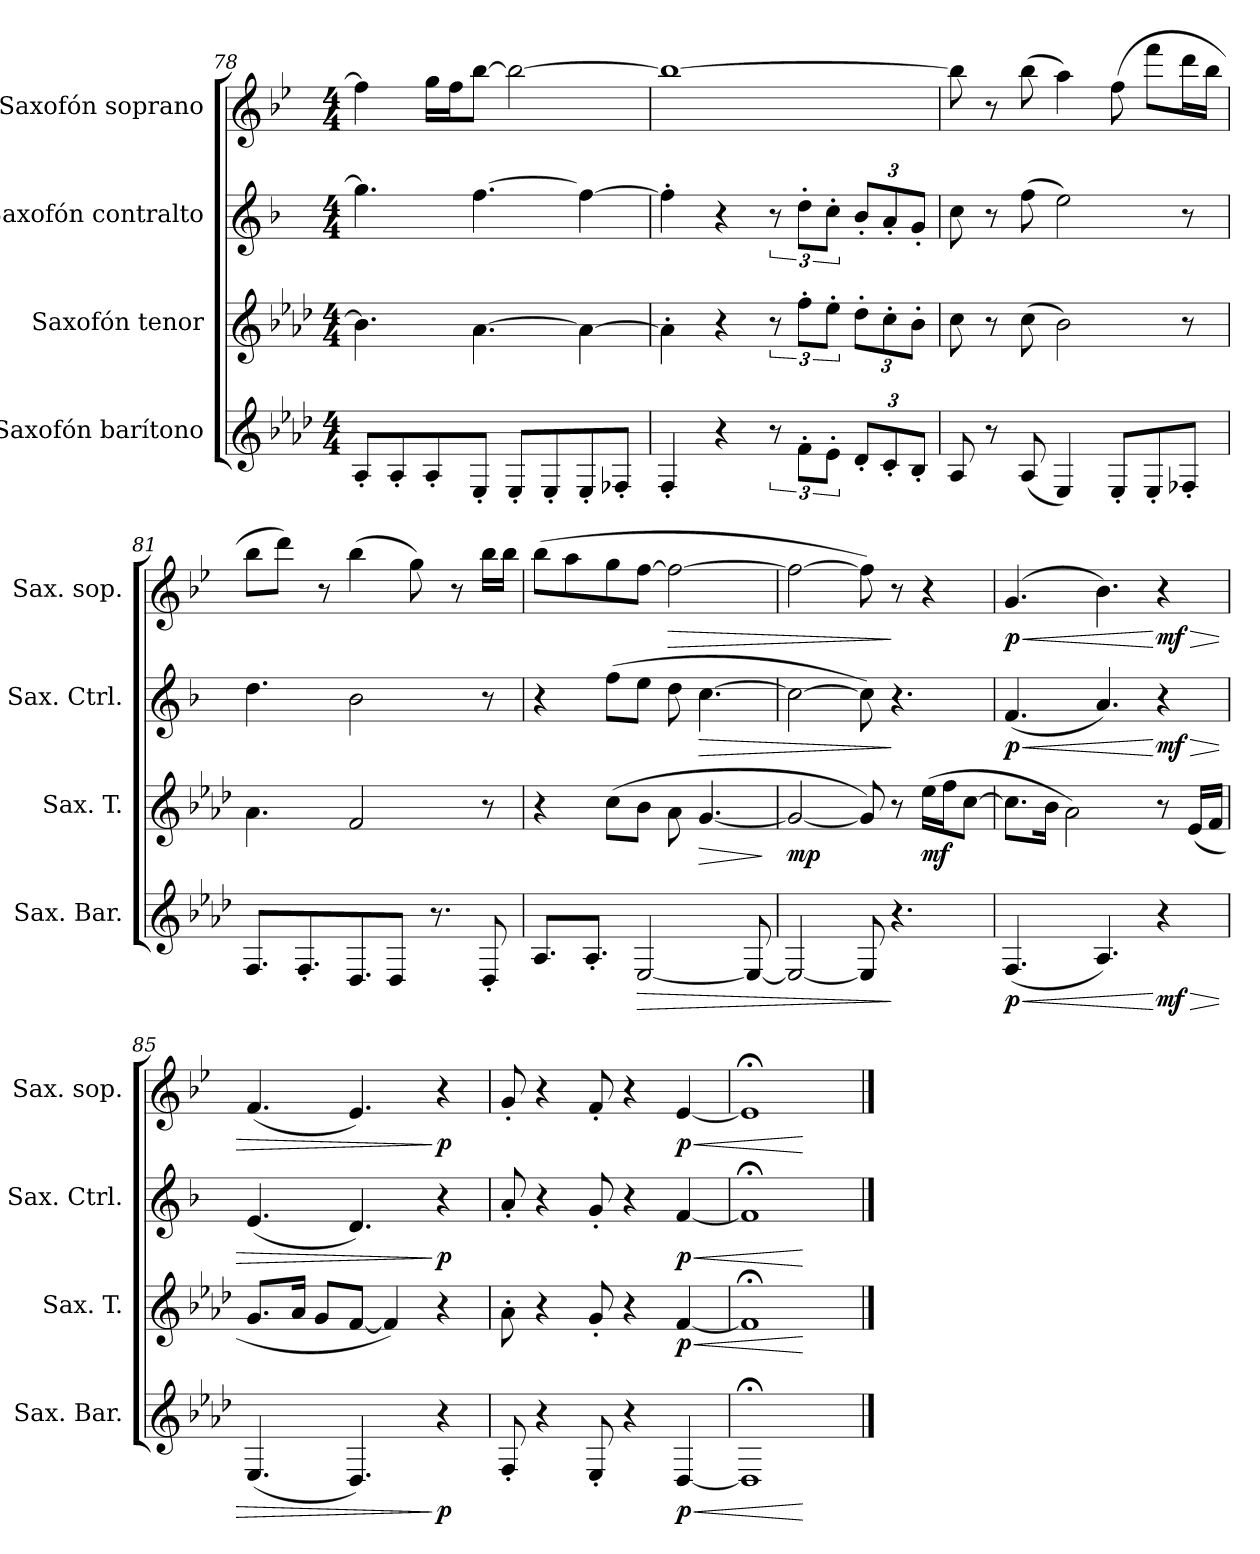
**kern	**dynam	**kern	**dynam	**kern	**dynam	**kern	**dynam
*part4	*part4	*part3	*part3	*part2	*part2	*part1	*part1
*staff4	*staff4	*staff3	*staff3	*staff2	*staff2	*staff1	*staff1
*I"Saxofón barítono	*	*I"Saxofón tenor	*	*I"Saxofón contralto	*	*I"Saxofón soprano	*
*I'Sax. Bar.	*	*I'Sax. T.	*	*I'Sax. Ctrl.	*	*I'Sax. sop.	*
!!LO:PB:g=z
*clefG2	*	*clefG2	*	*clefG2	*	*clefG2	*
*ITrd12c21	*	*ITrd8c14	*	*ITrd5c9	*	*ITrd1c2	*
*k[b-e-a-d-]	*	*k[b-e-a-d-]	*	*k[b-e-a-d-]	*	*k[b-e-a-d-]	*
*M4/4	*	*M4/4	*	*M4/4	*	*M4/4	*
=78	=78	=78	=78	=78	=78	=78	=78
8AA-'/L	.	4.B-\]	.	4.b-\]	.	4ee-\]	.
8AA-'/	.	.	.	.	.	.	.
8AA-'/	.	.	.	.	.	16ff\LL	.
.	.	.	.	.	.	16ee-\J	.
8EE-'/J	.	[4.A-\	.	[4.a-\	.	[8aa-\J	.
8EE-'/L	.	.	.	.	.	2aa-\_	.
8EE-'/	.	.	.	.	.	.	.
8EE-'/	.	4A-\_	.	4a-\_	.	.	.
8FF-X'/J	.	.	.	.	.	.	.
=79	=79	=79	=79	=79	=79	=79	=79
4FF'/	.	4A-'\]	.	4a-'\]	.	1aa-_	.
4r	.	4r	.	4r	.	.	.
12r	.	12r	.	12r	.	.	.
12F'\L	.	12f'\L	.	12f'\L	.	.	.
12E-'\J	.	12e-'\J	.	12e-'\J	.	.	.
*Xbrackettup	*	*Xbrackettup	*	*Xbrackettup	*	*	*
12D-'/L	.	12d-'\L	.	12d-'/L	.	.	.
12C'/	.	12c'\	.	12c'/	.	.	.
12BB-'/J	.	12B-'\J	.	12B-'/J	.	.	.
=80	=80	=80	=80	=80	=80	=80	=80
8AA-/	.	8c\	.	8e-\	.	8aa-\]	.
8r	.	8r	.	8r	.	8r	.
(<8AA-/	.	(>8c\	.	(>8a-\	.	(>8aa-\	.
4EE-/)	.	2B-\)	.	2g\)	.	4gg\)	.
8EE-'/L	.	.	.	.	.	(>8ee-\	.
8EE-'/	.	.	.	.	.	8eee-\L	.
8FF-X'/J	.	8r	.	8r	.	16ccc\L	.
.	.	.	.	.	.	16aa-\JJ	.
!!LO:LB:g=z
=81	=81	=81	=81	=81	=81	=81	=81
8.FF/L	.	4.A-\	.	4.f\	.	8aa-\L	.
.	.	.	.	.	.	8ccc\J)	.
8.FF'/	.	.	.	.	.	.	.
.	.	.	.	.	.	8r	.
8.DD-/	.	2F/	.	2d-\	.	(>4aa-\	.
8DD-/J	.	.	.	.	.	.	.
.	.	.	.	.	.	8ff\)	.
8.r	.	.	.	.	.	.	.
.	.	.	.	.	.	8r	.
8DD-'/	.	8r	.	8r	.	16aa-\LL	.
.	.	.	.	.	.	16aa-\JJ	.
=82	=82	=82	=82	=82	=82	=82	=82
8.AA-/L	.	4r	.	4r	.	(>8aa-\L	.
.	.	.	.	.	.	8gg\	.
8.AA-'/J	.	.	.	.	.	.	.
.	.	(>8c\L	.	(>8a-\L	.	8ff\	.
!	!LO:HP:b	!	!	!	!	!	!
[2EE-/	>	8B-\J	.	8g\J	.	[8ee-\J	.
!	!	!	!	!	!	!	!LO:HP:b
.	.	8A-\	.	8f\	.	2ee-\_	>
!	!	!	!LO:HP:b	!	!LO:HP:b	!	!
.	.	[4.G/	>	[4.e-\	>	.	.
8EE-/_	.	.	.	.	.	.	.
.	.	.	]	.	.	.	.
=83	=83	=83	=83	=83	=83	=83	=83
!	!	!	!LO:DY:b	!	!	!	!
2EE-/_	.	2G/_	mp	2e-\_	.	2ee-\_	.
8EE-/]	.	8G/])	.	8e-\])	.	8ee-\])	.
4.r	]	8r	.	4.r	]	8r	]
!	!	!	!LO:DY:b	!	!	!	!
.	.	(>16e-\LL	mf	.	.	4r	.
.	.	16f\J	.	.	.	.	.
.	.	[8c\J	.	.	.	.	.
=84	=84	=84	=84	=84	=84	=84	=84
!	!LO:HP:b	!	!	!	!LO:HP:b	!	!LO:HP:b
!	!LO:DY:n=1:b	!	!	!	!LO:DY:n=1:b	!	!LO:DY:n=1:b
(<4.FF/	< p	8.c\L]	.	(<4.A-/	< p	(>4.f/	< p
.	.	16B-\Jk	.	.	.	.	.
.	.	2A-\)	.	.	.	.	.
4.AA-/)	.	.	.	4.c/)	.	4.a-\)	.
!	!LO:HP:n=1:b	!	!	!	!LO:HP:n=1:b	!	!LO:HP:n=1:b
!	!LO:DY:n=2:b	!	!	!	!LO:DY:n=2:b	!	!LO:DY:n=2:b
4r	[ > mf	8r	.	4r	[ > mf	4r	[ > mf
.	.	(<16E-/LL	.	.	.	.	.
.	.	16F/JJ	.	.	.	.	.
!!LO:LB:g=z
=85	=85	=85	=85	=85	=85	=85	=85
(<4.EE-/	.	8.G/L	.	(<4.G/	.	(<4.e-/	.
.	.	16A-/Jk	.	.	.	.	.
.	.	8G/L	.	.	.	.	.
4.DD-/)	.	[8F/J	.	4.F/)	.	4.d-/)	.
.	.	4F/])	.	.	.	.	.
!	!LO:DY:n=1:b	!	!	!	!LO:DY:n=1:b	!	!LO:DY:n=1:b
4r	] p	4r	.	4r	] p	4r	] p
=86	=86	=86	=86	=86	=86	=86	=86
8FF'/	.	8A-'\	.	8c'/	.	8f'/	.
4r	.	4r	.	4r	.	4r	.
8EE-'/	.	8G'/	.	8B-'/	.	8e-'/	.
4r	.	4r	.	4r	.	4r	.
!	!LO:HP:b	!	!LO:HP:b	!	!LO:HP:b	!	!LO:HP:b
!	!LO:DY:n=1:b	!	!LO:DY:n=1:b	!	!LO:DY:n=1:b	!	!LO:DY:n=1:b
[4DD-/	< p	[4F/	< p	[4A-/	< p	[4d-/	< p
=87	=87	=87	=87	=87	=87	=87	=87
1DD-;<]	.	1F;<]	.	1A-;<]	.	1d-;<]	.
.	[	.	[	.	[	.	[
==	==	==	==	==	==	==	==
*-	*-	*-	*-	*-	*-	*-	*-
